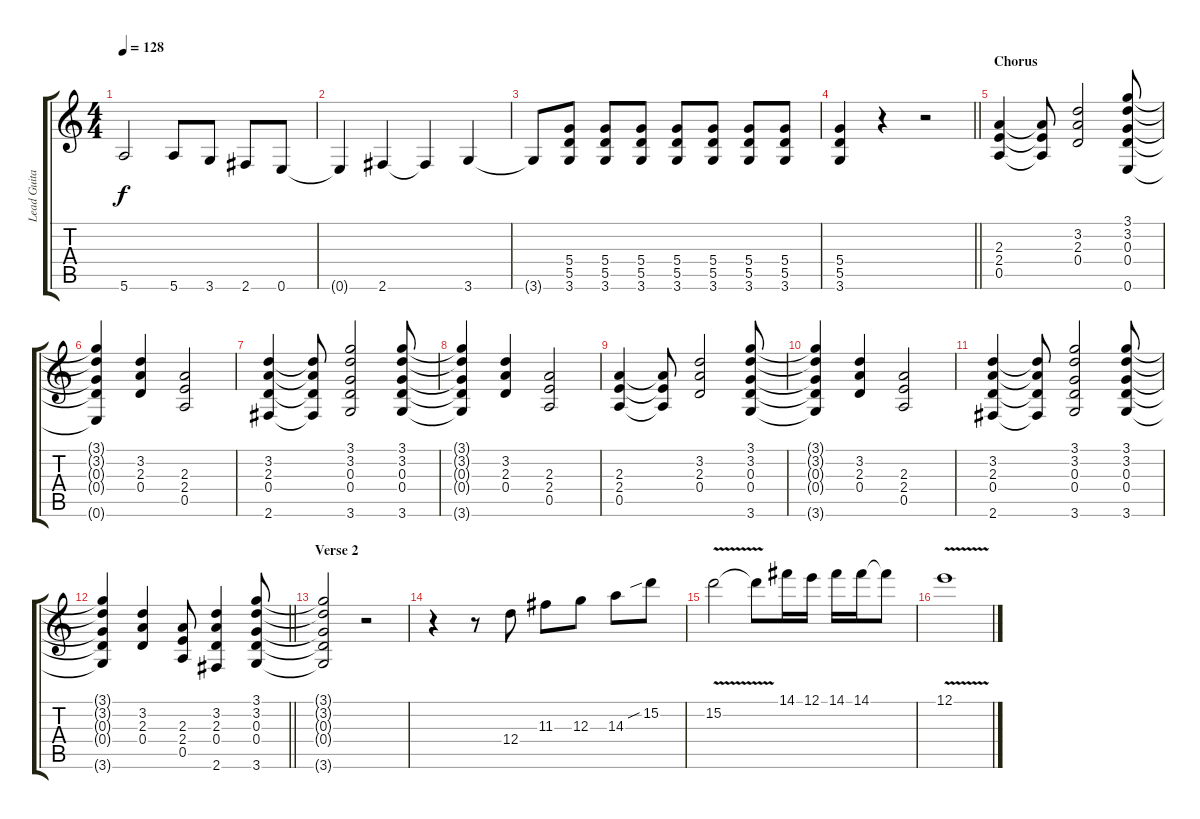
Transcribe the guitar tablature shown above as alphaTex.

\track ("Lead Guitar" "Lead Guita") {instrument distortionguitar}
\staff {score tabs}
\tuning (E4 B3 G3 D3 A2 E2) {hide}
\ts (4 4)
\tempo 128
\clef g2
\ks c
5.6{t}.2{dy f} 5.6.8 3.6.8 2.6.8 0.6.8 |
0.6{t}.4 2.6.4 2.6{t}.4 3.6.4 |
3.6{t}.8 (5.4 5.5 3.6).8 (5.4 5.5 3.6).8 (5.4 5.5 3.6).8 (5.4 5.5 3.6).8 (5.4 5.5 3.6).8 (5.4 5.5 3.6).8 (5.4 5.5 3.6).8 |
\barLineRight lightlight
(5.4 5.5 3.6).4 r.4 r.2 |
\section ("" "Chorus")
(2.3 2.4 0.5).4 (2.3{t} 2.4{t} 0.5{t}).8 (3.2 2.3 0.4).2 (3.1 3.2 0.3 0.4 0.6).8 |
(3.1{t} 3.2{t} 0.3{t} 0.4{t} 0.6{t}).4 (3.2 2.3 0.4).4 (2.3 2.4 0.5).2 |
(3.2 2.3 0.4 2.6).4 (3.2{t} 2.3{t} 0.4{t} 2.6{t}).8 (3.1 3.2 0.3 0.4 3.6).2 (3.1 3.2 0.3 0.4 3.6).8 |
(3.1{t} 3.2{t} 0.3{t} 0.4{t} 3.6{t}).4 (3.2 2.3 0.4).4 (2.3 2.4 0.5).2 |
(2.3 2.4 0.5).4 (2.3{t} 2.4{t} 0.5{t}).8 (3.2 2.3 0.4).2 (3.1 3.2 0.3 0.4 3.6).8 |
(3.1{t} 3.2{t} 0.3{t} 0.4{t} 3.6{t}).4 (3.2 2.3 0.4).4 (2.3 2.4 0.5).2 |
(3.2 2.3 0.4 2.6).4 (3.2{t} 2.3{t} 0.4{t} 2.6{t}).8 (3.1 3.2 0.3 0.4 3.6).2 (3.1 3.2 0.3 0.4 3.6).8 |
\barLineRight lightlight
(3.1{t} 3.2{t} 0.3{t} 0.4{t} 3.6{t}).4 (3.2 2.3 0.4).4 (2.3 2.4 0.5).8 (3.2 2.3 0.4 2.6).4 (3.1 3.2 0.3 0.4 3.6).8 |
\section ("" "Verse 2")
(3.1{t} 3.2{t} 0.3{t} 0.4{t} 3.6{t}).2 r.2 |
r.4 r.8 12.4.8 11.3.8 12.3.8 14.3.8 15.2{sib}.8 |
15.2{v}.2 15.2{t}.8 14.1.16 12.1.16 14.1.16 14.1.16 14.1{t}.8 |
12.1{v}.1
